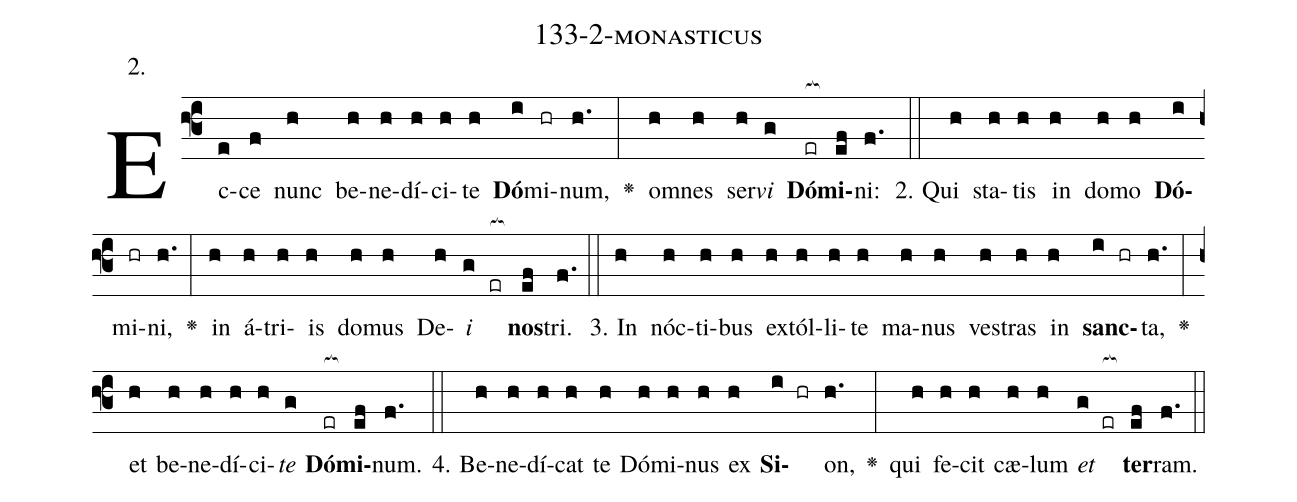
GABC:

name: 133-2-monasticus;
annotation: 2.;
%%
(f3)Ec(e)ce(f) nunc(h) be(h)ne(h)dí(h)ci(h)te(h) <b>Dó</b>(i)mi(hr)num,(h.) <v>\greheightstar</v>(:) om(h)nes(h) ser(h)<i>vi</i>(g) <b>Dó</b>(er[ocb:1{])<b>mi</b>(ef[ocb:0}])ni:(f.) (::)
2. Qui(h) sta(h)tis(h) in(h) do(h)mo(h) <b>Dó</b>(i)mi(hr)ni,(h.) <v>\greheightstar</v>(:) in(h) á(h)tri(h)is(h) do(h)mus(h) De(h)<i>i</i>(g er[ocb:1{]) <b>nos</b>(ef[ocb:0}])tri.(f.) (::)
3. In(h) nóc(h)ti(h)bus(h) ex(h)tól(h)li(h)te(h) ma(h)nus(h) ves(h)tras(h) in(h) <b>sanc</b>(i hr)ta,(h.) <v>\greheightstar</v>(:) et(h) be(h)ne(h)dí(h)ci(h)<i>te</i>(g) <b>Dó</b>(er[ocb:1{])<b>mi</b>(ef[ocb:0}])num.(f.) (::)
4. Be(h)ne(h)dí(h)cat(h) te(h) Dó(h)mi(h)nus(h) ex(h) <b>Si</b>(i hr)on,(h.) <v>\greheightstar</v>(:) qui(h) fe(h)cit(h) cæ(h)lum(h) <i>et</i>(g er[ocb:1{]) <b>ter</b>(ef[ocb:0}])ram.(f.) (::)
